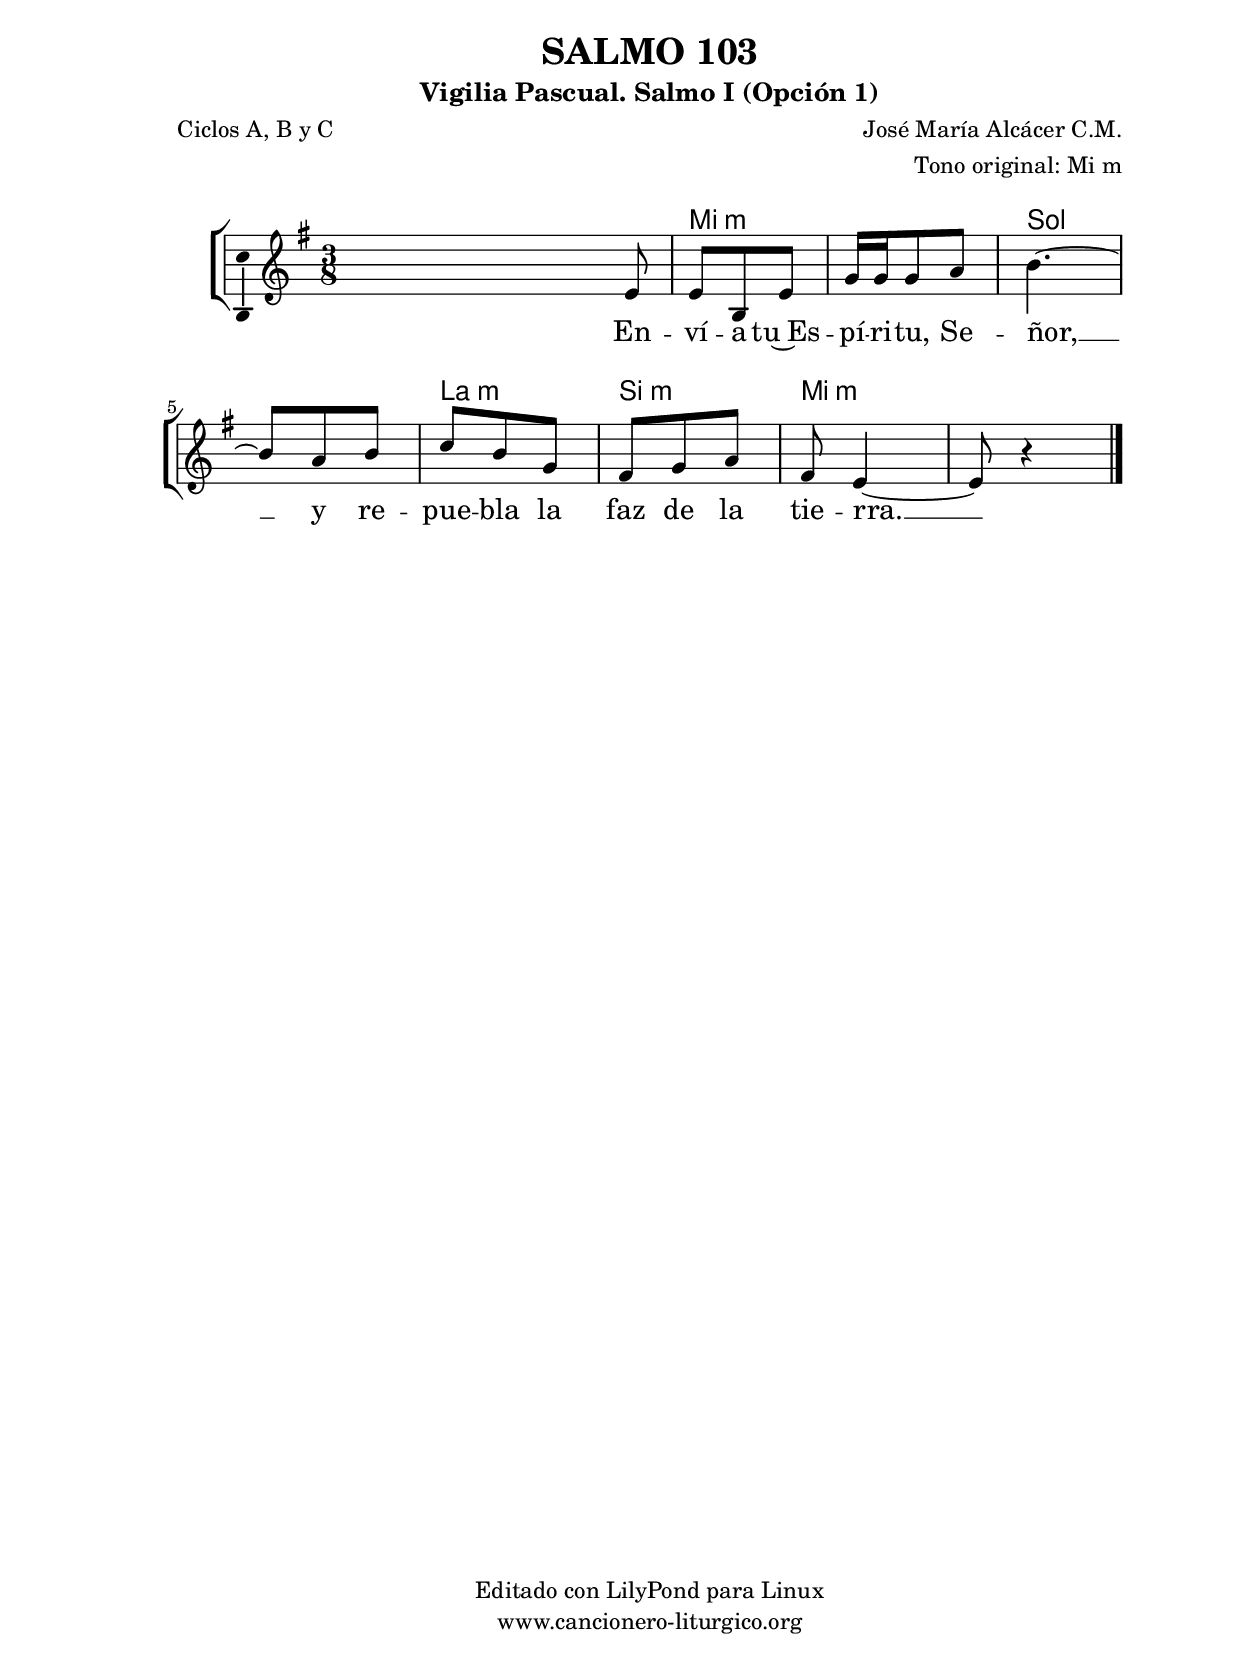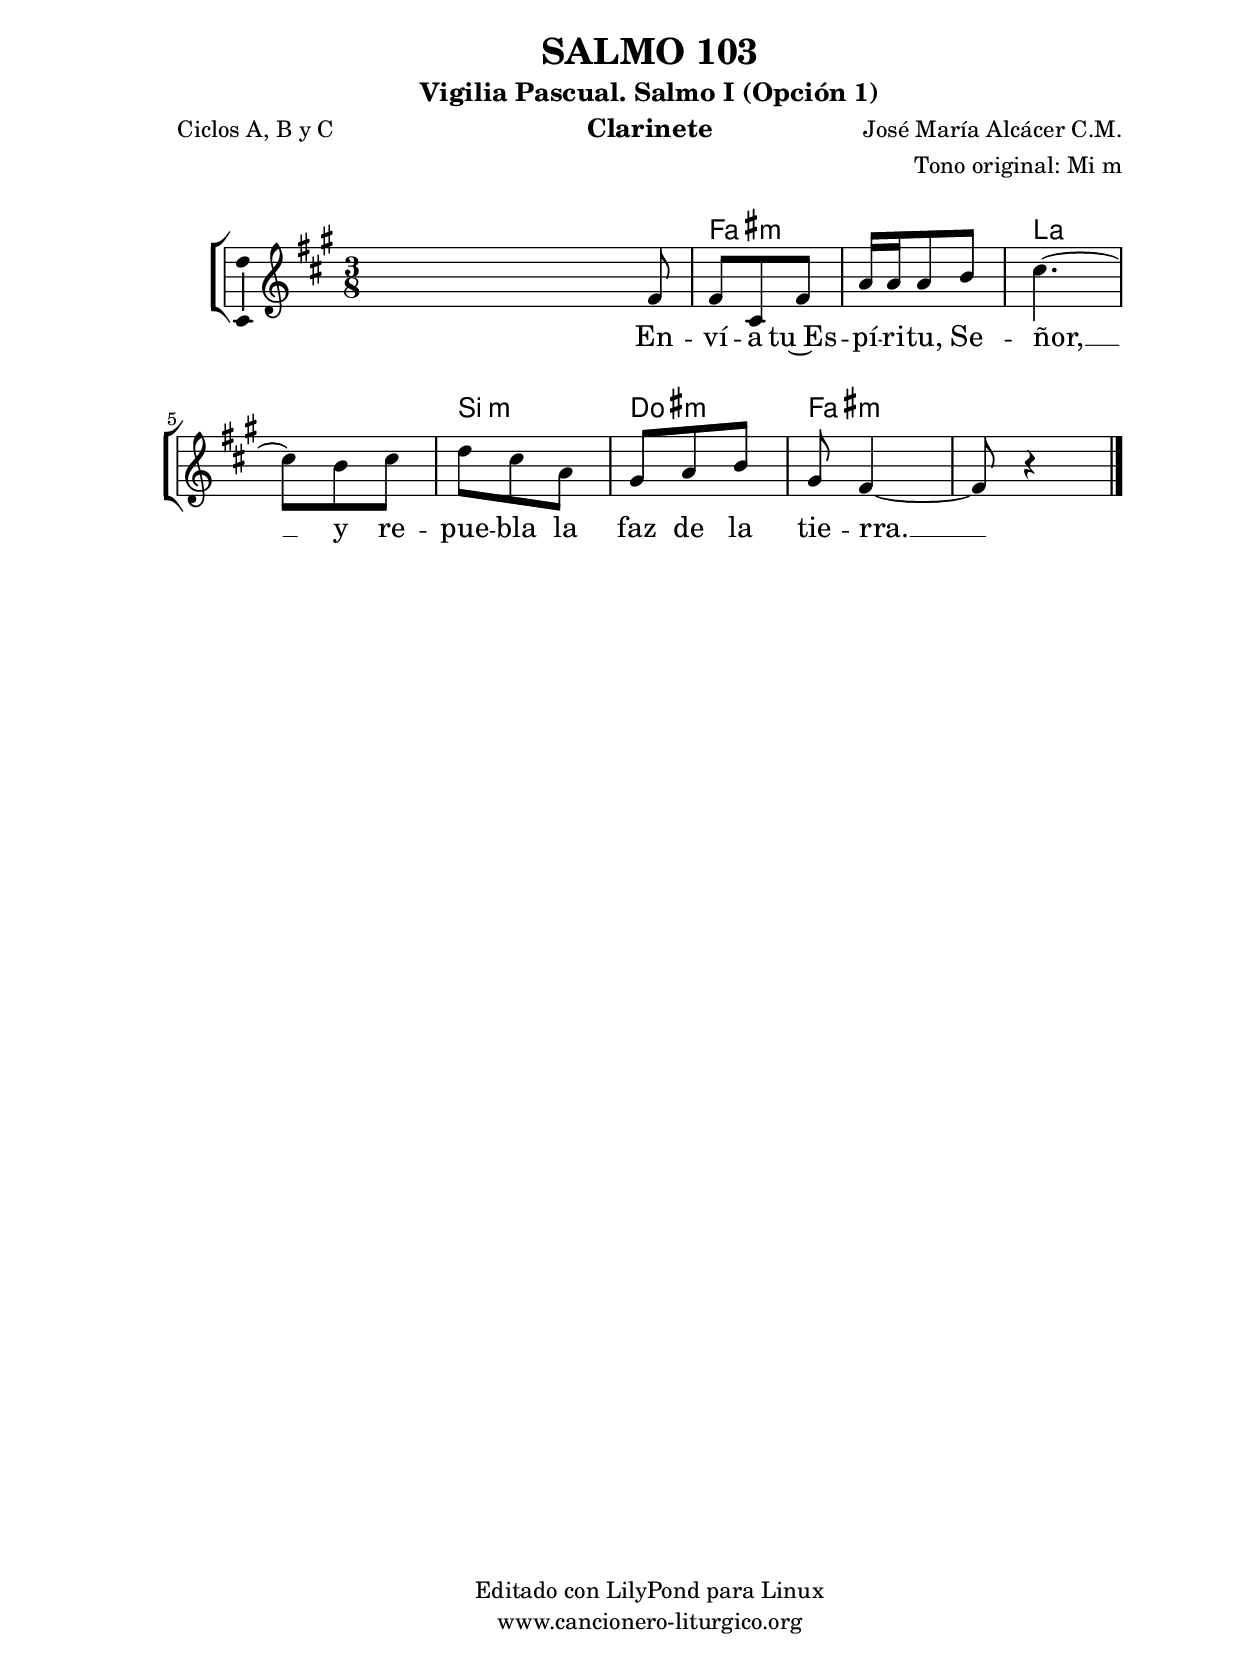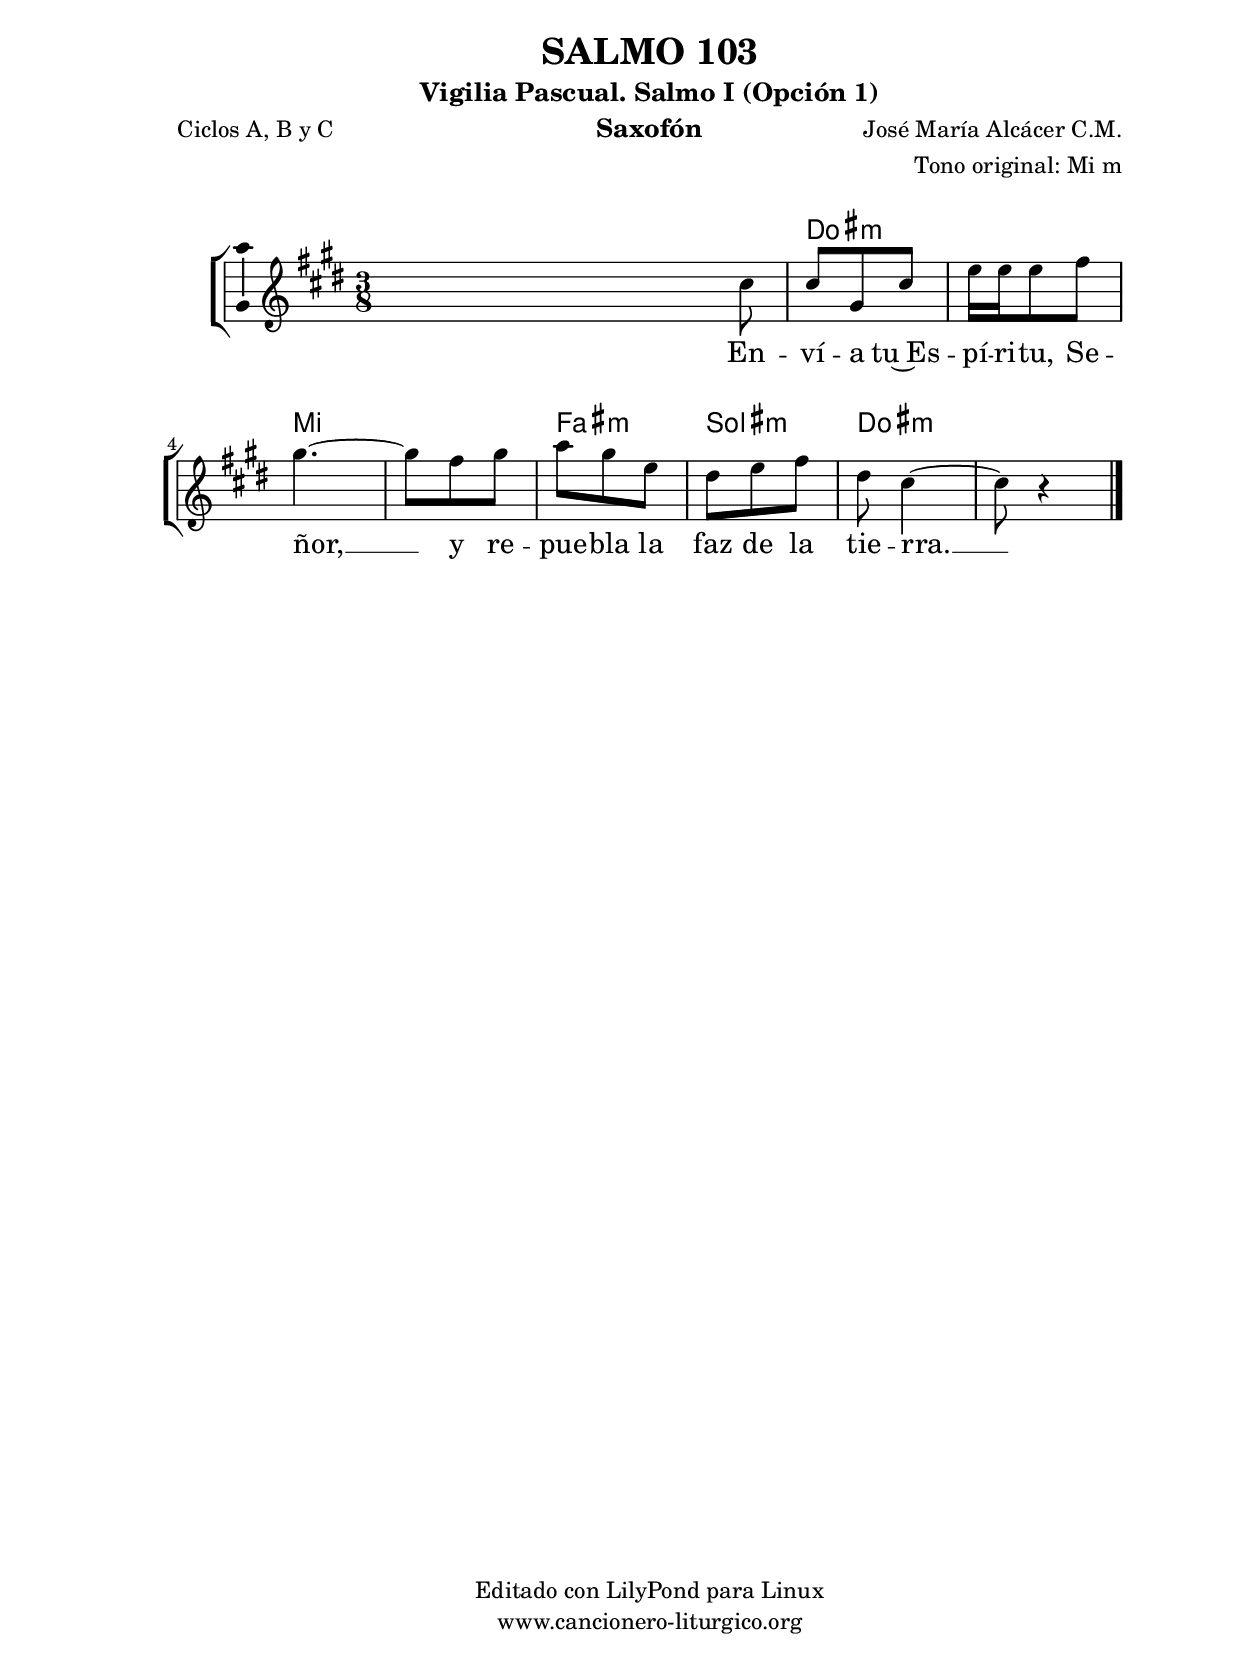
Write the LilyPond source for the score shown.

%
%para convertir .midi en .wav:
%timidity filename.midi -Ow -o finename.wav
%
%
%Para convertir de .wav a .mp3:
%lame -h -m j filename.wav
%
%
%para escuchar el midi:
%timidity nombrefichero.midi
%


%versión de lilypond para la que se ha escrito esta partitura:
\version "2.16.0"

	%Tamaño papel
	#(set-default-paper-size "a4")
	%Tamaño partitura
	#(set-global-staff-size 20)
	%No responde al pulsar sobre una nota
	#(ly:set-option 'point-and-click #f)

%parámetros del encabezamiento:
\header {
	title = "SALMO 103"
	subtitle = "Vigilia Pascual. Salmo I (Opción 1)"
	composer = "José María Alcácer C.M."
	poet = "Ciclos A, B y C"
	meter = ""
	arranger = "Tono original: Mi m"
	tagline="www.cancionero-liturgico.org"
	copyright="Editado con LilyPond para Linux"
	tiempo = "Pascua"
	usos = "Salmo"
	letra = "Envía tu Espíritu, Señor, y repuebla la faz de la tierra."
	}

%parámetros asociados al papel:
\paper  {
	oddHeaderMarkup = \markup {\fill-line { \on-the-fly #not-first-page \fromproperty #'header:title \on-the-fly #not-first-page \fromproperty #'header:composer }}
	evenHeaderMarkup = \markup {\fill-line { \fromproperty #'header:composer \fromproperty #'header:title }}
	#(set-paper-size "a4")
	print-page-number = ##f
	first-page-number = 1
	print-first-page-number = ##f
%	head-separation = 3.0 \cm
	top-margin = 2.0 \cm
	bottom-margin = 0.5\cm
%%%	bottom-margin = -1.0\cm
	left-margin = 3.0 \cm
	line-width = 16.0 \cm 
	indent = 8\mm
	interscoreline = 2.\mm
	between-system-space = 15\mm
%	para que las partituras no llenen la hoja:
	ragged-bottom = ##t
%	idem para la última hoja:
	ragged-last-bottom = ##f
%	para que las partituras llenen el ancho del papel:
	ragged-last = ##f
	after-title-space = 2.5 \cm
%page-count=1
system-count=2

	%Flexible Vertical Spacing
%	markup-markup-spacing =
%	#'((basic-distance . 15) (minimum-distance . 15) (padding . 3))
	markup-system-spacing =
	#'((basic-distance . 15) (minimum-distance . 15) (padding . 3))
	system-system-spacing =
	#'((basic-distance . 15) (minimum-distance . 15) (padding . 3))
	score-system-spacing =
	#'((basic-distance . 15) (minimum-distance . 15) (padding . 5))
%	top-system-spacing = % header
%	#'((basic-distance . 8) (minimum-distance . 0) (padding . 3))
%	top-markup-spacing =
%	#'((basic-distance . 20) (minimum-distance . 20) (padding . 3))
	last-bottom-spacing = % footer
	#'((basic-distance . 5) (minimum-distance . 5) (padding . 3))
%	score-markup-spacing =
%	#'((basic-distance . 16) (minimum-distance . 13) (padding . 3))

	}


%parámetros que afectan a toda la partitura:
global =  {
	%clave de sol (G):
	\clef G
	%armadura:
%	\transpose f e
	\key e \minor
	\tempo 8=120
	\set Score.tempoHideNote = ##t
	}


acordes = {
	\italianChords
	\chordmode {
%	\transpose f e
{

s4.
e4.:m s g s a:m b:m e:m s

	}
	}
}

melodia = 
%	\transpose f e
{
	\relative c'{
	\time 3/8

s4 e8
e8 b e
g16 g g8 a
b4.~
b8 a b
c8 b g
fis8 g a
fis8 e4~
e8 r4

	\bar "|."
	}
	}


texto = \lyricmode {
En -- ví -- a tu~Es -- pí -- ri -- tu, Se -- ñor, __
y re -- pue -- bla la faz de la tie -- rra. __
	}


acordesStaff = \context ChordNames = acordesStaff <<
	\set chordChanges = ##t
	\acordes
	>>


vozStaff = \context Voice = vozStaff
\with {\consists "Ambitus_engraver"}
<<
%	\set Staff.instrumentName = ""
%	\set Staff.shortInstrumentName = ""
%	\set Staff.midiInstrument = #"clarinet"
%	\set Staff.midiInstrument = #"cello"
%	\set Staff.midiInstrument = #"flute"
	\set Staff.midiInstrument = #"electric guitar (jazz)"
%	\set Staff.midiInstrument = #"english horn"
%	\set Staff.midiInstrument = #"violin"
%	\set Staff.midiInstrument = #"glockenspiel"
	\set Staff.midiMinimumVolume = #0.7
	\set Staff.midiMaximumVolume = #0.9
	\global
	\melodia
	>>


textoStaff = \context Lyrics = textoStaff <<
	\lyricsto vozStaff \texto
	>>

\book {
	\score {
		\context ChoirStaff {
			\override StaffGroup.SystemStartBracket #'collapse-height = #1
			\override Score.SystemStartBar #'collapse-height = #1
			<<
			\acordesStaff
			\vozStaff
			\textoStaff
			>>
			}
		\layout {
	    		\context {
				\Lyrics
				\override LyricText #'font-size = #2
				}
	   		 \context {
				\Score
				%fontSize = #3
				\override StaffSymbol #'staff-space = #(magstep +3)
				%\override Beam #'thickness = #0.55
				%\override SpacingSpanner #'spacing-increment = #1.0
				%\override Slur #'height-limit = #1.5
				}
			}
		}
	\score {
		\unfoldRepeats
		\context ChoirStaff {
			<<
			\acordesStaff
			\vozStaff
			>>
			}
		\midi {
	  		\context {
	  			\Score
				tempoWholesPerMinute = #(ly:make-moment 70 4)
				}
			}
		}
	}

%Partitura para clarinete
#(define output-suffix "C")
\book {
	\header{
		instrument = "Clarinete"
		}
	\score {
		\context ChoirStaff {
			\override StaffGroup.SystemStartBracket #'collapse-height = #1
			\override Score.SystemStartBar #'collapse-height = #1
\transpose c d
			<<
			\acordesStaff
			\vozStaff
			\textoStaff
			>>
			}
		\layout {
	    		\context {
				\Lyrics
				\override LyricText #'font-size = #2
				}
	   		 \context {
				\Score
				%fontSize = #3
				\override StaffSymbol #'staff-space = #(magstep +3)
				%\override Beam #'thickness = #0.55
				%\override SpacingSpanner #'spacing-increment = #1.0
				%\override Slur #'height-limit = #1.5
				}
			}
		}
	}

%Partitura para saxofón
#(define output-suffix "S")
\book {
	\header{
		instrument = "Saxofón"
		}
	\score {
		\context ChoirStaff {
			\override StaffGroup.SystemStartBracket #'collapse-height = #1
			\override Score.SystemStartBar #'collapse-height = #1
\transpose c a
			<<
			\acordesStaff
			\vozStaff
			\textoStaff
			>>
			}
		\layout {
	    		\context {
				\Lyrics
				\override LyricText #'font-size = #2
				}
	   		 \context {
				\Score
				%fontSize = #3
				\override StaffSymbol #'staff-space = #(magstep +3)
				%\override Beam #'thickness = #0.55
				%\override SpacingSpanner #'spacing-increment = #1.0
				%\override Slur #'height-limit = #1.5
				}
			}
		}
	}

